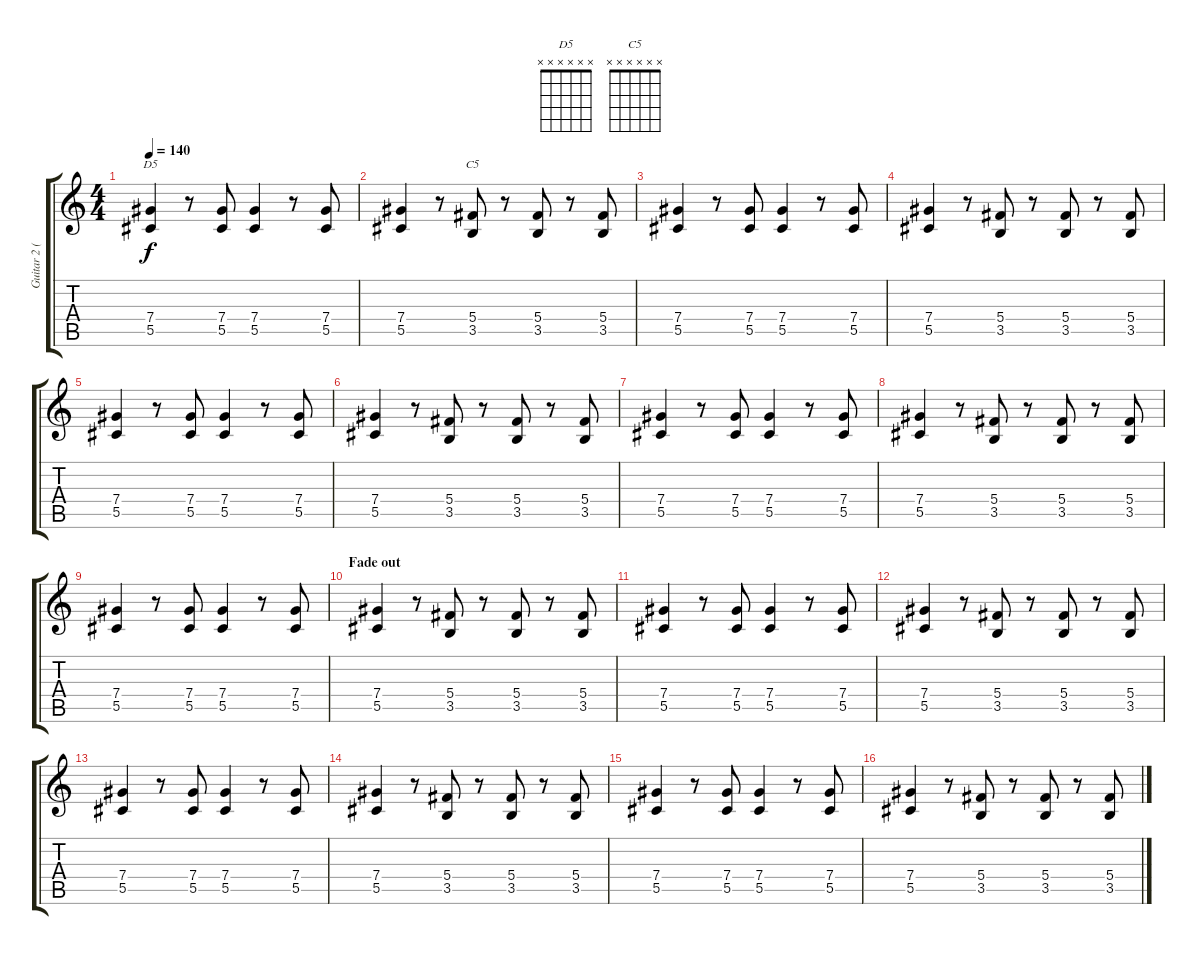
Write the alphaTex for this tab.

\track ("Guitar 2 (Izzy)" "Guitar 2 (") {instrument overdrivenguitar}
\staff {score tabs}
\tuning (Eb4 Bb3 Gb3 Db3 Ab2 Eb2) {hide}
\chord ("D5" x x x x x x) {firstfret 0}
\chord ("C5" x x x x x x) {firstfret 0}
\ts (4 4)
\tempo 140
\clef g2
\ks c
(7.4 5.5).4{ch "D5" dy f} r.8 (7.4 5.5).8 (7.4 5.5).4 r.8 (7.4 5.5).8 |
(7.4 5.5).4 r.8 (5.4 3.5).8{ch "C5"} r.8 (5.4 3.5).8 r.8 (5.4 3.5).8 |
(7.4 5.5).4 r.8 (7.4 5.5).8 (7.4 5.5).4 r.8 (7.4 5.5).8 |
(7.4 5.5).4 r.8 (5.4 3.5).8 r.8 (5.4 3.5).8 r.8 (5.4 3.5).8 |
(7.4 5.5).4 r.8 (7.4 5.5).8 (7.4 5.5).4 r.8 (7.4 5.5).8 |
(7.4 5.5).4 r.8 (5.4 3.5).8 r.8 (5.4 3.5).8 r.8 (5.4 3.5).8 |
(7.4 5.5).4 r.8 (7.4 5.5).8 (7.4 5.5).4 r.8 (7.4 5.5).8 |
(7.4 5.5).4 r.8 (5.4 3.5).8 r.8 (5.4 3.5).8 r.8 (5.4 3.5).8 |
(7.4 5.5).4 r.8 (7.4 5.5).8 (7.4 5.5).4 r.8 (7.4 5.5).8 |
\section ("" "Fade out")
(7.4 5.5).4{volume 10} r.8 (5.4 3.5).8 r.8 (5.4 3.5).8 r.8 (5.4 3.5).8 |
(7.4 5.5).4 r.8 (7.4 5.5).8 (7.4 5.5).4 r.8 (7.4 5.5).8 |
(7.4 5.5).4{volume 8} r.8 (5.4 3.5).8 r.8 (5.4 3.5).8 r.8 (5.4 3.5).8 |
(7.4 5.5).4 r.8 (7.4 5.5).8 (7.4 5.5).4 r.8 (7.4 5.5).8 |
(7.4 5.5).4{volume 5} r.8 (5.4 3.5).8 r.8 (5.4 3.5).8 r.8 (5.4 3.5).8 |
(7.4 5.5).4 r.8 (7.4 5.5).8 (7.4 5.5).4 r.8 (7.4 5.5).8 |
(7.4 5.5).4{volume 3} r.8 (5.4 3.5).8 r.8 (5.4 3.5).8 r.8 (5.4 3.5).8
